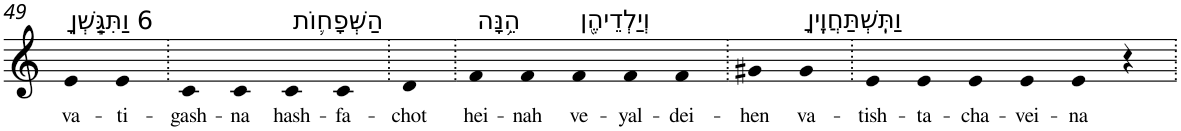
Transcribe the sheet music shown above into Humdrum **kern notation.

**kern	**text
*part1	*part1
*staff1	*staff1
*I"Piano	*
*I'Pno	*
!!LO:PB:g=z
*clefG2	*
*k[]	*
=49	=49
!LO:TX:a:t=6 וַתִּגַּ֧שְׁןָ	!
!	!LO:LY:b
4e	va-
!	!LO:LY:b
4e	-ti-
=50.	=50.
!	!LO:LY:b
4c	-gash-
!	!LO:LY:b
4c	-na
!LO:TX:a:t=הַשְּׁפָח֛וֹת	!
!	!LO:LY:b
4c	hash-
!	!LO:LY:b
4c	-fa-
=51.	=51.
!	!LO:LY:b
4d	-chot
=52.	=52.
!LO:TX:a:t=הֵ֥נָּה	!
!	!LO:LY:b
4f	hei-
!	!LO:LY:b
4f	-nah
!LO:TX:a:t=וְיַלְדֵיהֶ֖ן	!
!	!LO:LY:b
4f	ve-
!	!LO:LY:b
4f	-yal-
!	!LO:LY:b
4f	-dei-
=53.	=53.
!	!LO:LY:b
4g#X	-hen
!LO:TX:a:t=וַתִּֽשְׁתַּחֲוֶֽיןָ	!
!	!LO:LY:b
4g#	va-
=54.	=54.
!	!LO:LY:b
4e	-tish-
!	!LO:LY:b
4e	-ta-
!	!LO:LY:b
4e	-cha-
!	!LO:LY:b
4e	-vei-
!	!LO:LY:b
4e	-na
4r	.
=.	=.
*-	*-
